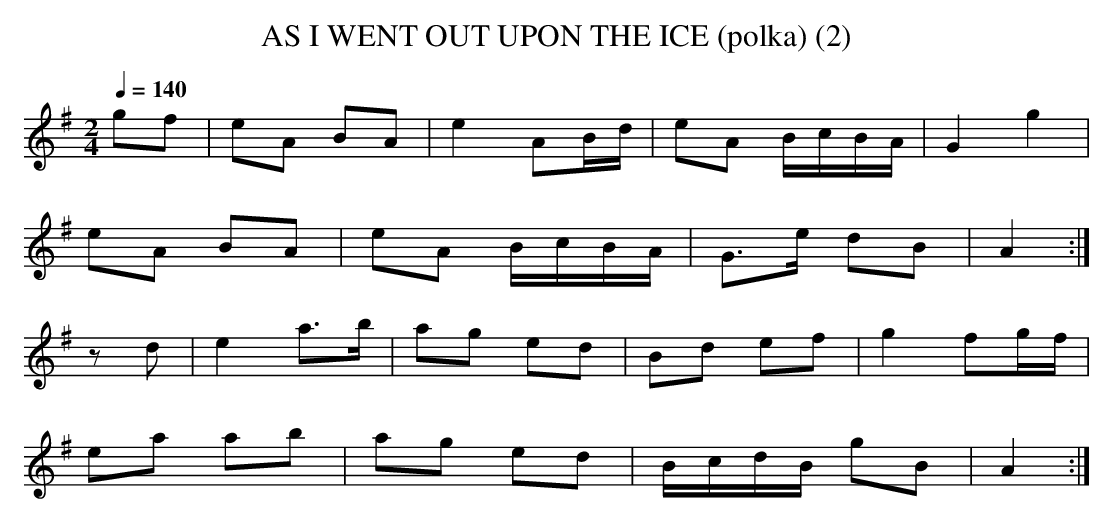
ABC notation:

X:1
T:AS I WENT OUT UPON THE ICE (polka) (2)
Q:1/4=140
L:1/8
M:2/4
K:Ador
gf|eA BA|e2 AB/d/|eA B/c/B/A/|G2 g2|
eA BA|eA B/c/B/A/|G>e dB|A2 :|
zd|e2 a>b|ag ed|Bd ef|g2 fg/f/|
ea ab|ag ed|B/c/d/B/ gB|A2 :|
